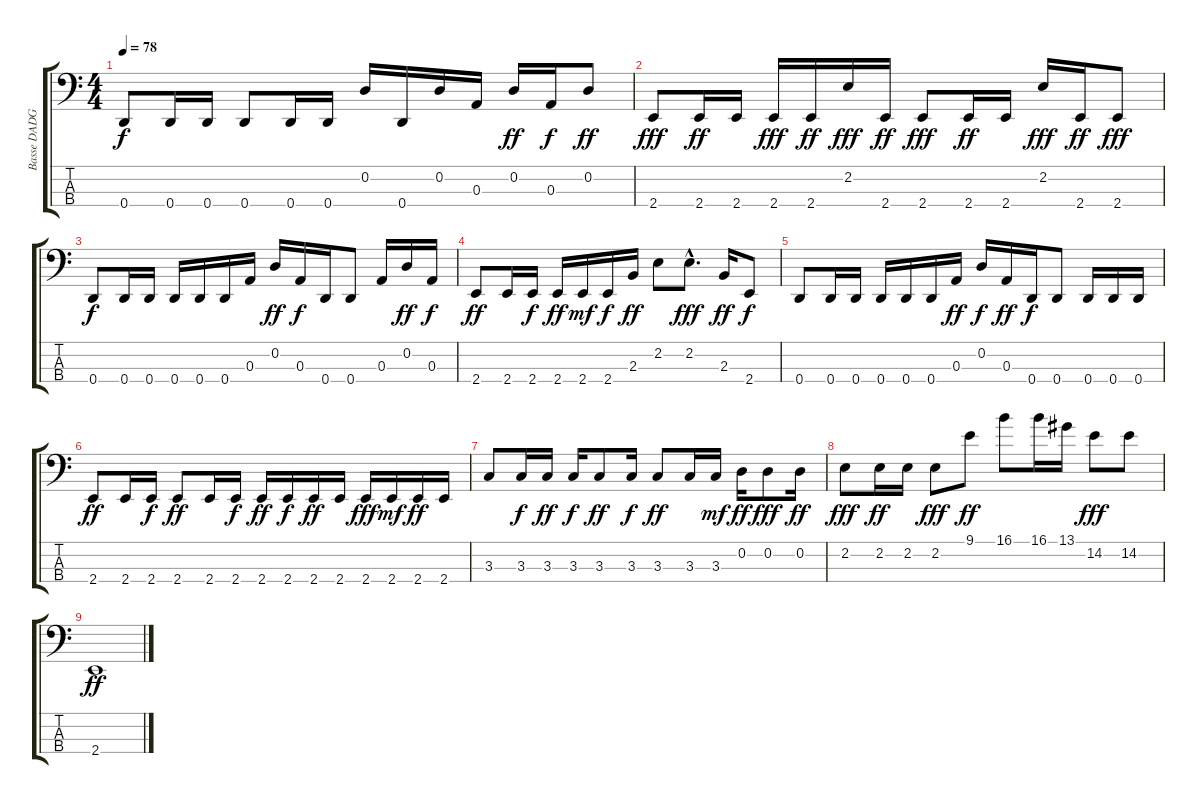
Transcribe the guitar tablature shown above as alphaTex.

\track ("Basse DADG" "Basse DADG") {instrument electricbassfinger}
\staff {score tabs}
\tuning (G2 D2 A1 D1) {hide}
\ts (4 4)
\tempo 78
\clef f4
\ks c
0.4.8{dy f} 0.4.16 0.4.16 0.4.8 0.4.16 0.4.16 0.2.16 0.4.16 0.2.16 0.3.16 0.2.16{dy ff} 0.3.16{dy f} 0.2.8{dy ff} |
2.4.8{dy fff} 2.4.16{dy ff} 2.4.16 2.4.16{dy fff} 2.4.16{dy ff} 2.2.16{dy fff} 2.4.16{dy ff} 2.4.8{dy fff} 2.4.16{dy ff} 2.4.16 2.2.16{dy fff} 2.4.16{dy ff} 2.4.8{dy fff} |
0.4.8{dy f} 0.4.16 0.4.16 0.4.16 0.4.16 0.4.16 0.3.16 0.2.16{dy ff} 0.3.16{dy f} 0.4.16 0.4.8 0.3.16 0.2.16{dy ff} 0.3.16{dy f} |
2.4.8{dy ff} 2.4.16 2.4.16{dy f} 2.4.16{dy ff} 2.4.16{dy mf} 2.4.16{dy f} 2.3.16{dy ff} 2.2.8 2.2{hac}.8{d dy fff} 2.3.16{dy ff} 2.4.8{dy f} |
0.4.8 0.4.16 0.4.16 0.4.16 0.4.16 0.4.16 0.3.16{dy ff} 0.2.16{dy f} 0.3.16{dy ff} 0.4.16{dy f} 0.4.8 0.4.16 0.4.16 0.4.16 |
2.4.8{dy ff} 2.4.16 2.4.16{dy f} 2.4.8{dy ff} 2.4.16 2.4.16{dy f} 2.4.16{dy ff} 2.4.16{dy f} 2.4.16{dy ff} 2.4.16 2.4.16{dy fff} 2.4.16{dy mf} 2.4.16{dy ff} 2.4.16 |
3.3.8 3.3.16{dy f} 3.3.16{dy ff} 3.3.16{dy f} 3.3.8{dy ff} 3.3.16{dy f} 3.3.8{dy ff} 3.3.16 3.3.16{dy mf} 0.2.16{dy ff} 0.2.8{dy fff} 0.2.16{dy ff} |
2.2.8{dy fff} 2.2.16{dy ff} 2.2.16 2.2.8{dy fff} 9.1.8{dy ff} 16.1.8 16.1.16 13.1.16 14.2.8{dy fff} 14.2.8 |
2.4.1{dy ff}
